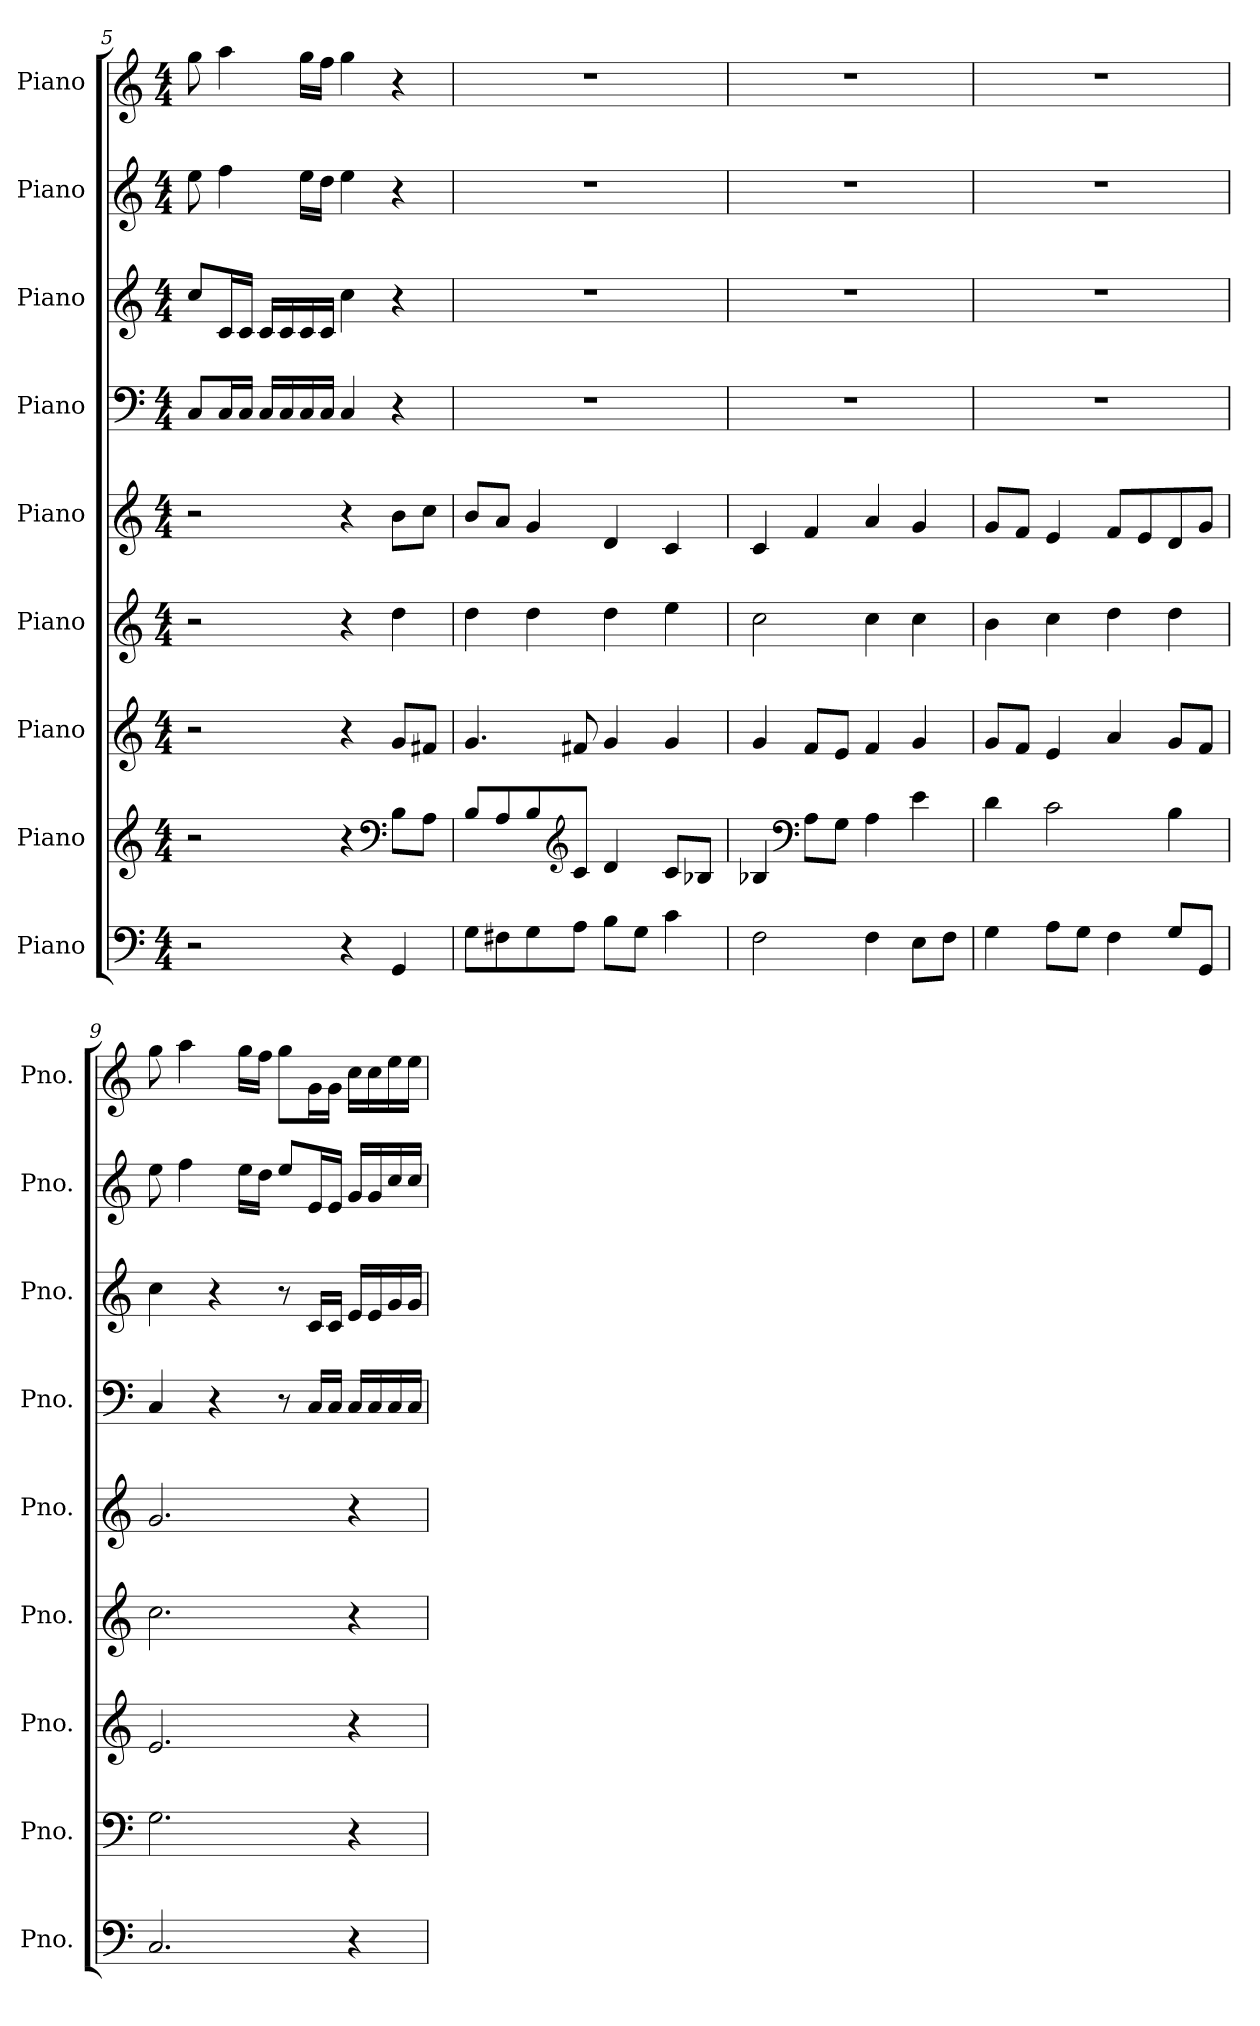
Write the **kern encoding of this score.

**kern	**kern	**kern	**kern	**kern	**kern	**kern	**kern	**kern
*part9	*part8	*part7	*part6	*part5	*part4	*part3	*part2	*part1
*staff9	*staff8	*staff7	*staff6	*staff5	*staff4	*staff3	*staff2	*staff1
*I"Piano	*I"Piano	*I"Piano	*I"Piano	*I"Piano	*I"Piano	*I"Piano	*I"Piano	*I"Piano
*I'Pno.	*I'Pno.	*I'Pno.	*I'Pno.	*I'Pno.	*I'Pno.	*I'Pno.	*I'Pno.	*I'Pno.
!!LO:PB:g=z
*clefF4	*clefG2	*clefG2	*clefG2	*clefG2	*clefF4	*clefG2	*clefG2	*clefG2
*k[]	*k[]	*k[]	*k[]	*k[]	*k[]	*k[]	*k[]	*k[]
*M4/4	*M4/4	*M4/4	*M4/4	*M4/4	*M4/4	*M4/4	*M4/4	*M4/4
=5	=5	=5	=5	=5	=5	=5	=5	=5
2r	2r	2r	2r	2r	8C/L	8cc/L	8ee\	8gg\
.	.	.	.	.	16C/L	16c/L	4ff\	4aa\
.	.	.	.	.	16C/JJ	16c/JJ	.	.
.	.	.	.	.	16C/LL	16c/LL	.	.
.	.	.	.	.	16C/	16c/	.	.
.	.	.	.	.	16C/	16c/	16ee\LL	16gg\LL
.	.	.	.	.	16C/JJ	16c/JJ	16dd\JJ	16ff\JJ
4r	4r	4r	4r	4r	4C/	4cc\	4ee\	4gg\
*	*clefF4	*	*	*	*	*	*	*
4GG/	8B\L	8g/L	4dd\	8b\L	4r	4r	4r	4r
.	8A\J	8f#X/J	.	8cc\J	.	.	.	.
=6	=6	=6	=6	=6	=6	=6	=6	=6
8G\L	8B/L	4.g/	4dd\	8b/L	1r	1r	1r	1r
8F#X\	8A/	.	.	8a/J	.	.	.	.
8G\	8B/	.	4dd\	4g/	.	.	.	.
*	*clefG2	*	*	*	*	*	*	*
8A\J	8c/J	8f#X/	.	.	.	.	.	.
8B\L	4d/	4g/	4dd\	4d/	.	.	.	.
8G\J	.	.	.	.	.	.	.	.
4c\	8c/L	4g/	4ee\	4c/	.	.	.	.
.	8B-X/J	.	.	.	.	.	.	.
=7	=7	=7	=7	=7	=7	=7	=7	=7
2F\	4B-X/	4g/	2cc\	4c/	1r	1r	1r	1r
*	*clefF4	*	*	*	*	*	*	*
.	8A\L	8f/L	.	4f/	.	.	.	.
.	8G\J	8e/J	.	.	.	.	.	.
4F\	4A\	4f/	4cc\	4a/	.	.	.	.
8E\L	4e\	4g/	4cc\	4g/	.	.	.	.
8F\J	.	.	.	.	.	.	.	.
=8	=8	=8	=8	=8	=8	=8	=8	=8
4G\	4d\	8g/L	4b\	8g/L	1r	1r	1r	1r
.	.	8f/J	.	8f/J	.	.	.	.
8A\L	2c\	4e/	4cc\	4e/	.	.	.	.
8G\J	.	.	.	.	.	.	.	.
4F\	.	4a/	4dd\	8f/L	.	.	.	.
.	.	.	.	8e/	.	.	.	.
8G/L	4B\	8g/L	4dd\	8d/	.	.	.	.
8GG/J	.	8f/J	.	8g/J	.	.	.	.
!!LO:PB:g=z
=9	=9	=9	=9	=9	=9	=9	=9	=9
2.C/	2.G\	2.e/	2.cc\	2.g/	4C/	4cc\	8ee\	8gg\
.	.	.	.	.	.	.	4ff\	4aa\
.	.	.	.	.	4r	4r	.	.
.	.	.	.	.	.	.	16ee\LL	16gg\LL
.	.	.	.	.	.	.	16dd\JJ	16ff\JJ
.	.	.	.	.	8r	8r	8ee/L	8gg\L
.	.	.	.	.	16C/LL	16c/LL	16e/L	16g\L
.	.	.	.	.	16C/JJ	16c/JJ	16e/JJ	16g\JJ
4r	4r	4r	4r	4r	16C/LL	16e/LL	16g/LL	16cc\LL
.	.	.	.	.	16C/	16e/	16g/	16cc\
.	.	.	.	.	16C/	16g/	16cc/	16ee\
.	.	.	.	.	16C/JJ	16g/JJ	16cc/JJ	16ee\JJ
=	=	=	=	=	=	=	=	=
*-	*-	*-	*-	*-	*-	*-	*-	*-
